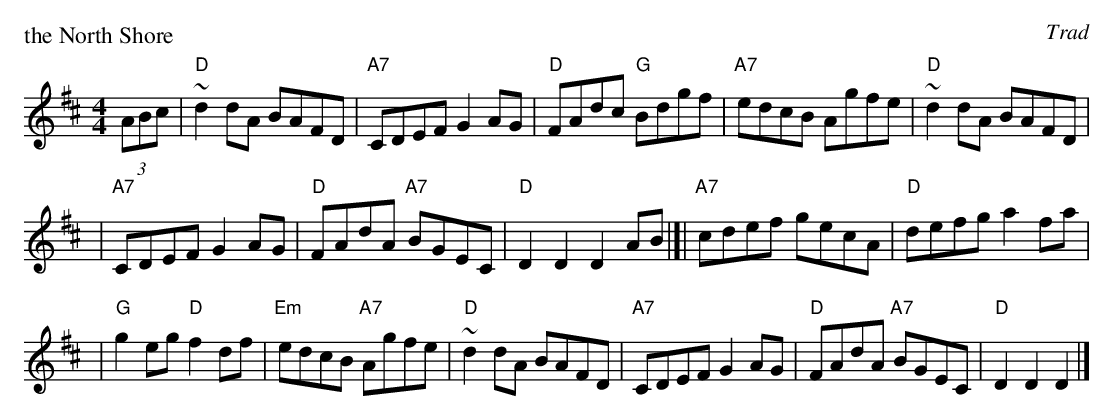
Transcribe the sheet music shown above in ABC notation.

X:1
P: the North Shore
O: Trad
M: 4/4
L: 1/8
K: D
(3ABc | "D"~d2dA BAFD | "A7"CDEF G2AG | "D"FAdc "G"Bdgf | "A7"edcB Agfe | "D"~d2dA BAFD |
| "A7"CDEF G2AG | "D"FAdA "A7"BGEC | "D"D2D2 D2AB |[| "A7"cdef gecA | "D"defg a2fa |
| "G"g2eg "D"f2df | "Em"edcB "A7"Agfe | "D"~d2dA BAFD | "A7"CDEF G2AG | "D"FAdA "A7"BGEC | "D"D2D2 D2 |]
